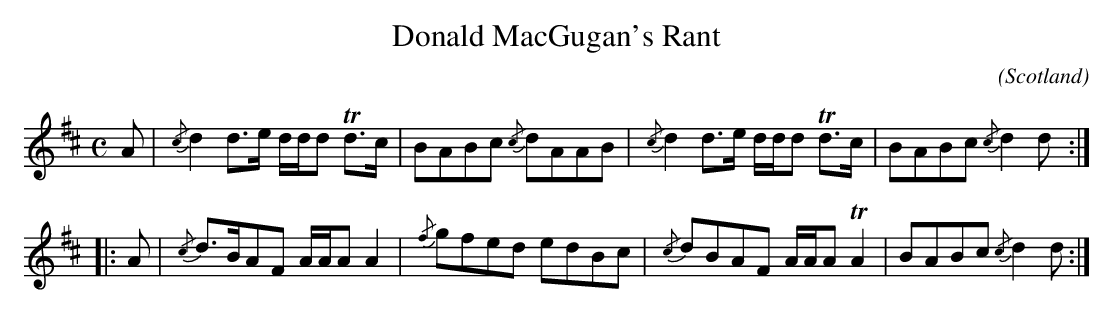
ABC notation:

X:1
U:~=!turn!
T:Donald MacGugan's Rant
C:
O:Scotland
M:C
L:1/8
K:D
A | {/c}d2 d>e d/2d/2d Td>c | BABc {/c}dAAB | {/c}d2 d>e d/2d/2d Td>c | BABc {/c}d2 d ::
A | {/c}d>BAF A/2A/2A A2 | {/f}gfed edBc | {/c}dBAF A/2A/2A TA2 | BABc {/c}d2 d :|
